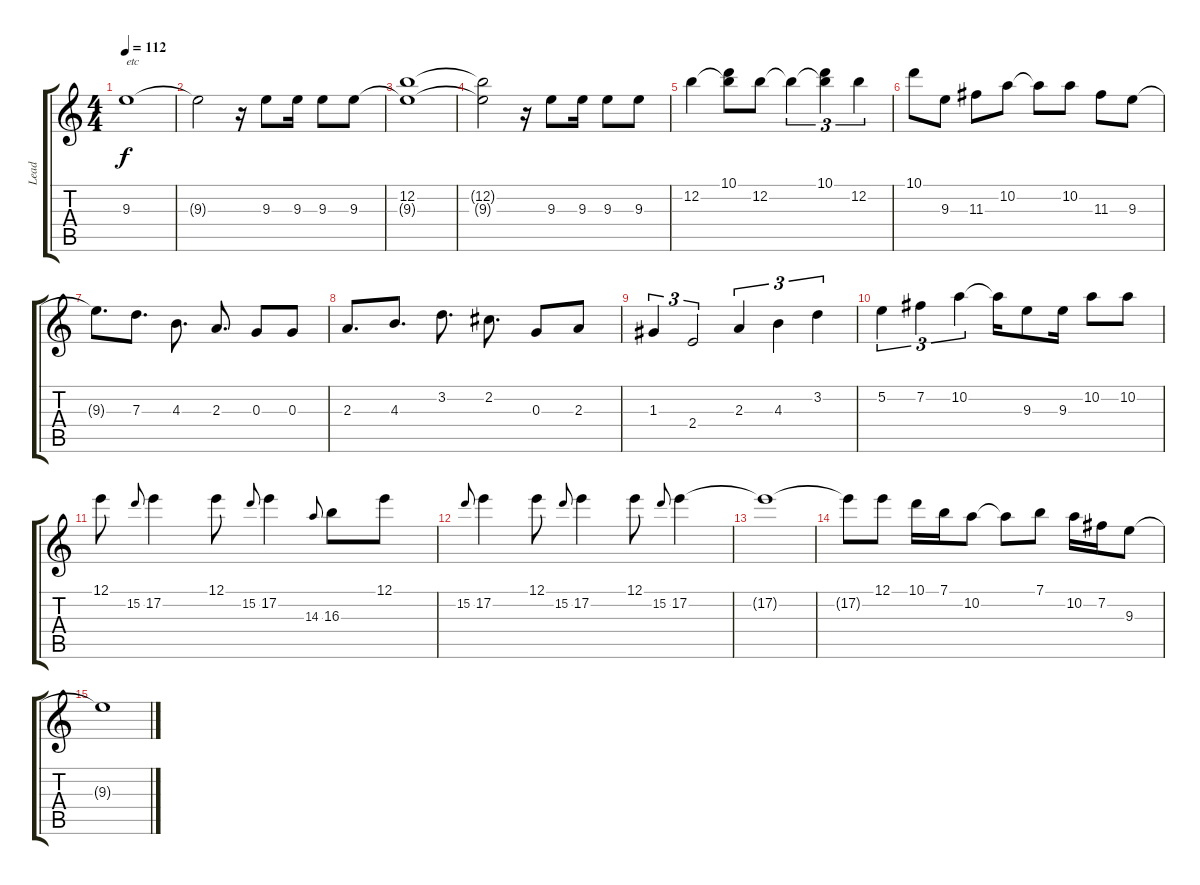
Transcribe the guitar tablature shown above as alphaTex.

\track ("Lead" "Lead") {mute instrument distortionguitar}
\staff {score tabs}
\tuning (E4 B3 G3 D3 A2 E2) {hide}
\ts (4 4)
\tempo 112
\clef g2
\ks c
9.3.1{txt "etc" dy f} |
9.3{t}.2 r.16 9.3.8 9.3.16 9.3.8 9.3.8 |
(12.2 9.3{t}).1 |
(12.2{t} 9.3{t}).2 r.16 9.3.8 9.3.16 9.3.8 9.3.8 |
12.2.4 (10.1 12.2{t}).8 12.2.8 12.2{t}.4{tu (3 2)} (10.1 12.2{t}).4{tu (3 2)} 12.2.4{tu (3 2)} |
10.1.8 9.3.8 11.3.8 10.2.8 10.2{t}.8 10.2.8 11.3.8 9.3.8 |
9.3{t}.8{d} 7.3.8{d} 4.3.8{d} 2.3.8{d} 0.3.8 0.3.8 |
2.3.8{d} 4.3.8{d} 3.2.8{d} 2.2.8{d} 0.3.8 2.3.8 |
1.3.4{tu (3 2)} 2.4.2{tu (3 2)} 2.3.4{tu (3 2)} 4.3.4{tu (3 2)} 3.2.4{tu (3 2)} |
5.2.4{tu (3 2)} 7.2.4{tu (3 2)} 10.2.4{tu (3 2)} 10.2{t}.16 9.3.8 9.3.16 10.2.8 10.2.8 |
12.1.8 15.2.8{gr onbeat} 17.2.4 12.1.8 15.2.8{gr onbeat} 17.2.4 14.3.8{gr onbeat} 16.3.8 12.1.8 |
15.2.8{gr onbeat} 17.2.4 12.1.8 15.2.8{gr onbeat} 17.2.4 12.1.8 15.2.8{gr onbeat} 17.2.4 |
17.2{t}.1 |
17.2{t}.8 12.1.8 10.1.16 7.1.16 10.2.8 10.2{t}.8 7.1.8 10.2.16 7.2.16 9.3.8 |
9.3{t}.1
